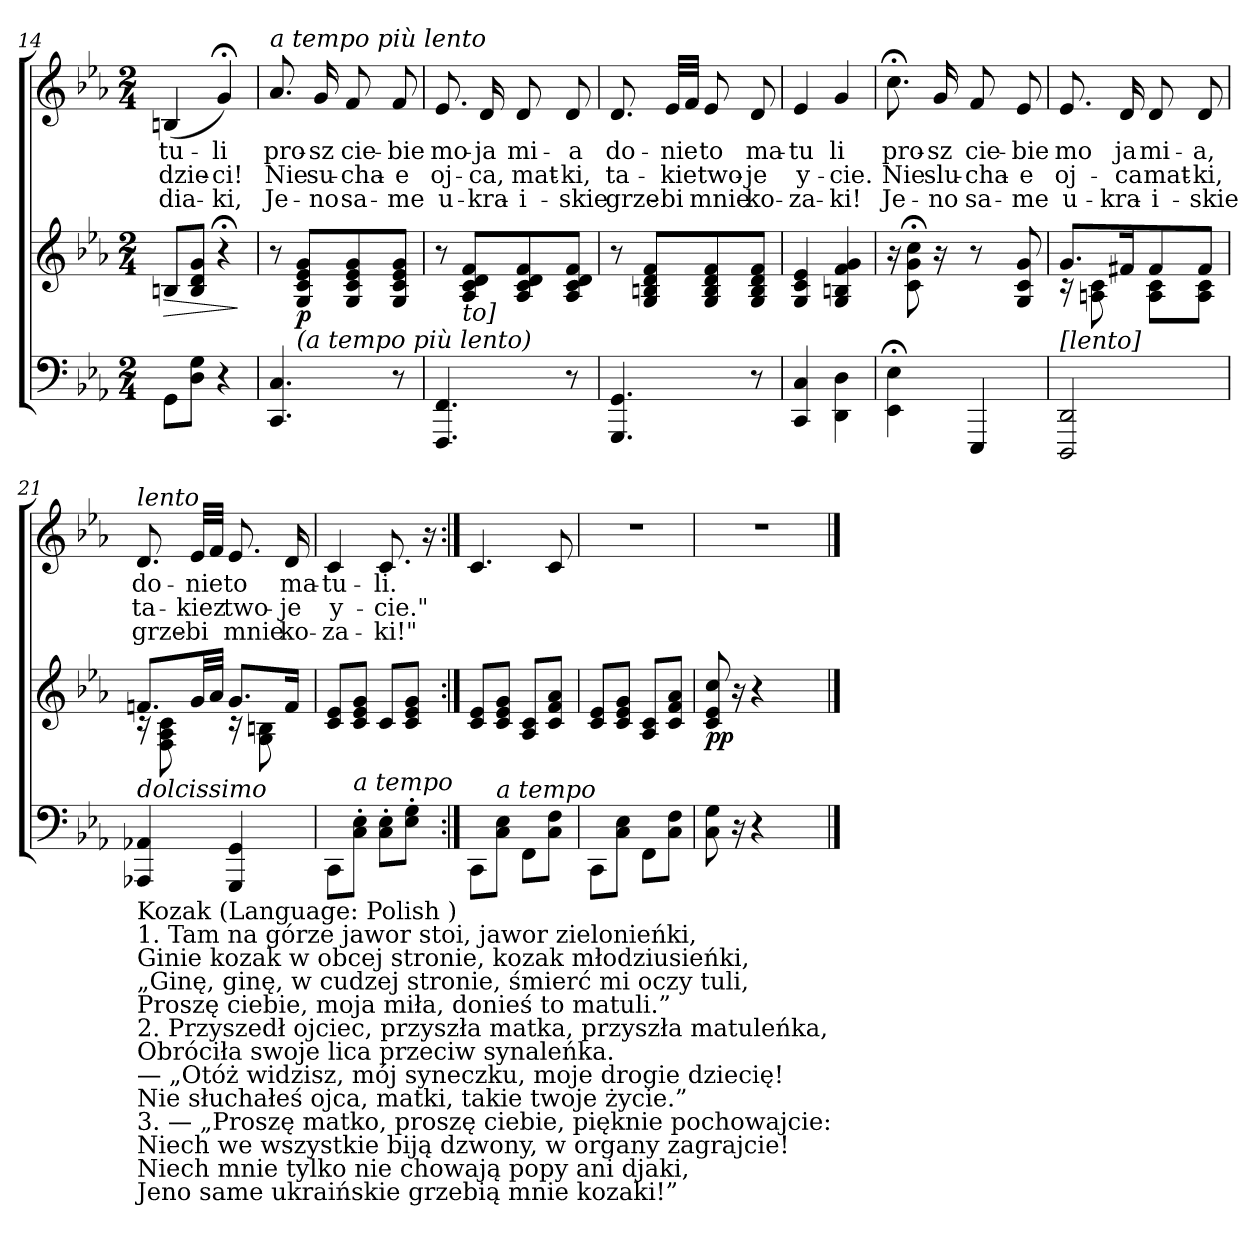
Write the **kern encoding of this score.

**kern	**kern	**dynam	**kern	**text	**text	**text
*part2	*part2	*part2	*part1	*part1	*part1	*part1
*staff3	*staff2	*staff2/3	*staff1	*staff1	*staff1	*staff1
*clefF4	*clefG2	*	*clefG2	*	*	*
*k[b-e-a-]	*k[b-e-a-]	*	*k[b-e-a-]	*	*	*
*E-:	*E-:	*	*E-:	*	*	*
*M2/4	*M2/4	*	*M2/4	*	*	*
=14	=14	=14	=14	=14	=14	=14
!	!	!LO:HP:b	!	!LO:LY:b	!LO:LY:b	!LO:LY:b
8GG\L	8Bn/L	>	(<4Bn/	tu-	dzie-	dia-
8D\ 8G\J	8B/ 8d/ 8g/J	.	.	.	.	.
!	!	!	!	!LO:LY:b	!LO:LY:b	!LO:LY:b
4r	4r;<	.	4g;/)	-li	-ci!	-ki,
.	.	]	.	.	.	.
!!LO:PB:g=z
=15	=15	=15	=15	=15	=15	=15
!	!	!	!LO:TX:a:i:t=a tempo più lento	!	!	!
!	!	!	!	!LO:LY:b	!LO:LY:b	!LO:LY:b
4.CC/ 4.C/	8r	.	8.a-/	pro-	Nie	Je-
!	!LO:TX:b:i:t=(a tempo più lento)	!	!	!	!	!
!	!	!LO:DY:b	!	!	!	!
.	8G/ 8c/ 8e-/ 8g/L	p	.	.	.	.
!	!	!	!	!LO:LY:b	!LO:LY:b	!LO:LY:b
.	.	.	16g/	-sz	su-	-no
!	!	!	!	!LO:LY:b	!LO:LY:b	!LO:LY:b
.	8G/ 8c/ 8e-/ 8g/	.	8f/	cie-	-cha-	sa-
!	!	!	!	!LO:LY:b	!LO:LY:b	!LO:LY:b
8r	8G/ 8c/ 8e-/ 8g/J	.	8f/	-bie	-e	-me
=16	=16	=16	=16	=16	=16	=16
!	!	!	!	!LO:LY:b	!LO:LY:b	!LO:LY:b
4.FFF/ 4.FF/	8r	.	8.e-/	mo-	oj-	u-
!	!LO:TX:b:i:t=to]	!	!	!	!	!
.	8A-/ 8c/ 8d/ 8f/L	.	.	.	.	.
!	!	!	!	!LO:LY:b	!LO:LY:b	!LO:LY:b
.	.	.	16d/	-ja	-ca,	-kra-
!	!	!	!	!LO:LY:b	!LO:LY:b	!LO:LY:b
.	8A-/ 8c/ 8d/ 8f/	.	8d/	mi-	mat-	-i-
!	!	!	!	!LO:LY:b	!LO:LY:b	!LO:LY:b
8r	8A-/ 8c/ 8d/ 8f/J	.	8d/	-a	-ki,	-skie
=17	=17	=17	=17	=17	=17	=17
!	!	!	!	!LO:LY:b	!LO:LY:b	!LO:LY:b
4.GGG/ 4.GG/	8r	.	8.d/	do-	ta-	grze-
.	8G/ 8Bn/ 8d/ 8f/L	.	.	.	.	.
!	!	!	!	!LO:LY:b	!LO:LY:b	!LO:LY:b
.	.	.	32e-/LLL	-nie	-kie	-bi
.	.	.	32f/JJJ	.	.	.
!	!	!	!	!LO:LY:b	!LO:LY:b	!LO:LY:b
.	8G/ 8B/ 8d/ 8f/	.	8e-/	to	two-	mnie
!	!	!	!	!LO:LY:b	!LO:LY:b	!LO:LY:b
8r	8G/ 8B/ 8d/ 8f/J	.	8d/	ma-	-je	ko-
=18	=18	=18	=18	=18	=18	=18
!	!	!	!	!LO:LY:b	!LO:LY:b	!LO:LY:b
4CC/ 4C/	4G/ 4c/ 4e-/	.	4e-/	-tu	y-	-za-
!	!	!	!	!LO:LY:b	!LO:LY:b	!LO:LY:b
4DD\ 4D\	4G/ 4Bn/ 4f/ 4g/	.	4g/	li	-cie.	-ki!
=19	=19	=19	=19	=19	=19	=19
!	!	!	!	!LO:LY:b	!LO:LY:b	!LO:LY:b
4EE-\;< 4E-\;<	16r	.	8.cc;<\	pro-	Nie	Je-
.	8c\;< 8g\;< 8cc\;<	.	.	.	.	.
!	!	!	!	!LO:LY:b	!LO:LY:b	!LO:LY:b
.	16r	.	16g/	-sz	slu-	-no
!	!	!	!	!LO:LY:b	!LO:LY:b	!LO:LY:b
4EEE-/	8r	.	8f/	cie-	-cha-	sa-
!	!	!	!	!LO:LY:b	!LO:LY:b	!LO:LY:b
.	8G/ 8c/ 8g/	.	8e-/	-bie	-e	-me
!!LO:LB:g=z
=20	=20	=20	=20	=20	=20	=20
*	*^	*	*	*	*	*
!LO:TX:a:t=[lento]	!	!	!	!	!	!	!
!	!	!	!	!	!LO:LY:b	!LO:LY:b	!LO:LY:b
2DDD/ 2DD/	8.g/L	16rc	.	8.e-/	mo	oj-	u-
.	.	8An\ 8c\	.	.	.	.	.
!	!	!	!	!	!LO:LY:b	!LO:LY:b	!LO:LY:b
.	16f#X/k	16ryy	.	16d/	ja	-ca	-kra-
!	!	!	!	!	!LO:LY:b	!LO:LY:b	!LO:LY:b
.	8f#/	8A\ 8c\L	.	8d/	mi-	mat-	-i-
!	!	!	!	!	!LO:LY:b	!LO:LY:b	!LO:LY:b
.	8f#/J	8A\ 8c\J	.	8d/	-a,	-ki,	-skie
=21	=21	=21	=21	=21	=21	=21	=21
!	!	!	!	!LO:TX:a:i:t=lento	!	!	!
!LO:TX:a:i:t=dolcissimo	!	!	!	!	!	!	!
!LO:TX:b:t=Kozak   (Language&colon; Polish )\n1. Tam na górze jawor stoi, jawor zielonieńki,\nGinie kozak w obcej stronie, kozak młodziusieńki,\n„Ginę, ginę, w cudzej stronie, śmierć mi oczy tuli,\nProszę ciebie, moja miła, donieś to matuli.”\n2. Przyszedł ojciec, przyszła matka, przyszła matuleńka,\nObróciła swoje lica przeciw synaleńka.\n— „Otóż widzisz, mój syneczku, moje drogie dziecię!\nNie słuchałeś ojca, matki, takie twoje życie.”\n3. — „Proszę matko, proszę ciebie, pięknie pochowajcie&colon;\nNiech we wszystkie biją dzwony, w organy zagrajcie!\nNiech mnie tylko nie chowają popy ani djaki,\nJeno same ukraińskie grzebią mnie kozaki!”	!	!	!	!	!	!	!
!	!	!	!	!	!LO:LY:b	!LO:LY:b	!LO:LY:b
4AAA-X/ 4AA-X/	8.fn/L	16rc	.	8.d/	do-	ta-	grze-
.	.	8F\ 8A-\ 8c\	.	.	.	.	.
!	!	!	!	!	!LO:LY:b	!LO:LY:b	!LO:LY:b
.	32g/LL	16ryy	.	32e-/LLL	-nie	-kiez	-bi
.	32a-/JJJ	.	.	32f/JJJ	.	.	.
!	!	!	!	!	!LO:LY:b	!LO:LY:b	!LO:LY:b
4GGG/ 4GG/	8.g/L	16rc	.	8.e-/	to	two-	mnie
.	.	8G\ 8Bn\	.	.	.	.	.
!	!	!	!	!	!LO:LY:b	!LO:LY:b	!LO:LY:b
.	16f/Jk	16ryy	.	16d/	ma-	-je	ko-
=22	=22	=22	=22	=22	=22	=22	=22
!	!	!	!	!	!LO:LY:b	!LO:LY:b	!LO:LY:b
8CC\L	8c/ 8e-/L	2ryy	.	4c/	-tu-	y-	-za-
!LO:TX:a:i:t=a tempo	!	!	!	!	!	!	!
8C\'> 8E-\'>J	8c/ 8e-/ 8g/J	.	.	.	.	.	.
!	!	!	!	!	!LO:LY:b	!LO:LY:b	!LO:LY:b
8C\'> 8E-\'>L	8c/L	.	.	8.c/	-li.	-cie."	-ki!"
8E-\'> 8G\'>J	8c/ 8e-/ 8g/J	.	.	.	.	.	.
.	.	.	.	16r	.	.	.
=23:|!	=23:|!	=23:|!	=23:|!	=23:|!	=23:|!	=23:|!	=23:|!
8CC\L	8c/ 8e-/L	2ryy	.	4.c/	.	.	.
!LO:TX:a:i:t=a tempo	!	!	!	!	!	!	!
8C\ 8E-\J	8c/ 8e-/ 8g/J	.	.	.	.	.	.
8FF\L	8A-/ 8c/L	.	.	.	.	.	.
8C\ 8F\J	8c/ 8f/ 8a-/J	.	.	8c/	.	.	.
=24	=24	=24	=24	=24	=24	=24	=24
!	!	!	!	!LO:N:vis=1	!	!	!
8CC\L	8c/ 8e-/L	2ryy	.	2r	.	.	.
8C\ 8E-\J	8c/ 8e-/ 8g/J	.	.	.	.	.	.
8FF\L	8A-/ 8c/L	.	.	.	.	.	.
8C\ 8F\J	8c/ 8f/ 8a-/J	.	.	.	.	.	.
=25	=25	=25	=25	=25	=25	=25	=25
!	!	!	!LO:DY:b	!LO:N:vis=1	!	!	!
8C\ 8G\	8c/ 8e-/ 8cc/	4ryy	pp	2r	.	.	.
16r	16r	.	.	.	.	.	.
4r	4r	.	.	.	.	.	.
.	.	8ryy	.	.	.	.	.
.	.	16ryy	.	.	.	.	.
16ryy	16ryy	16ryy	.	.	.	.	.
*	*v	*v	*	*	*	*	*
==	==	==	==	==	==	==
*-	*-	*-	*-	*-	*-	*-
